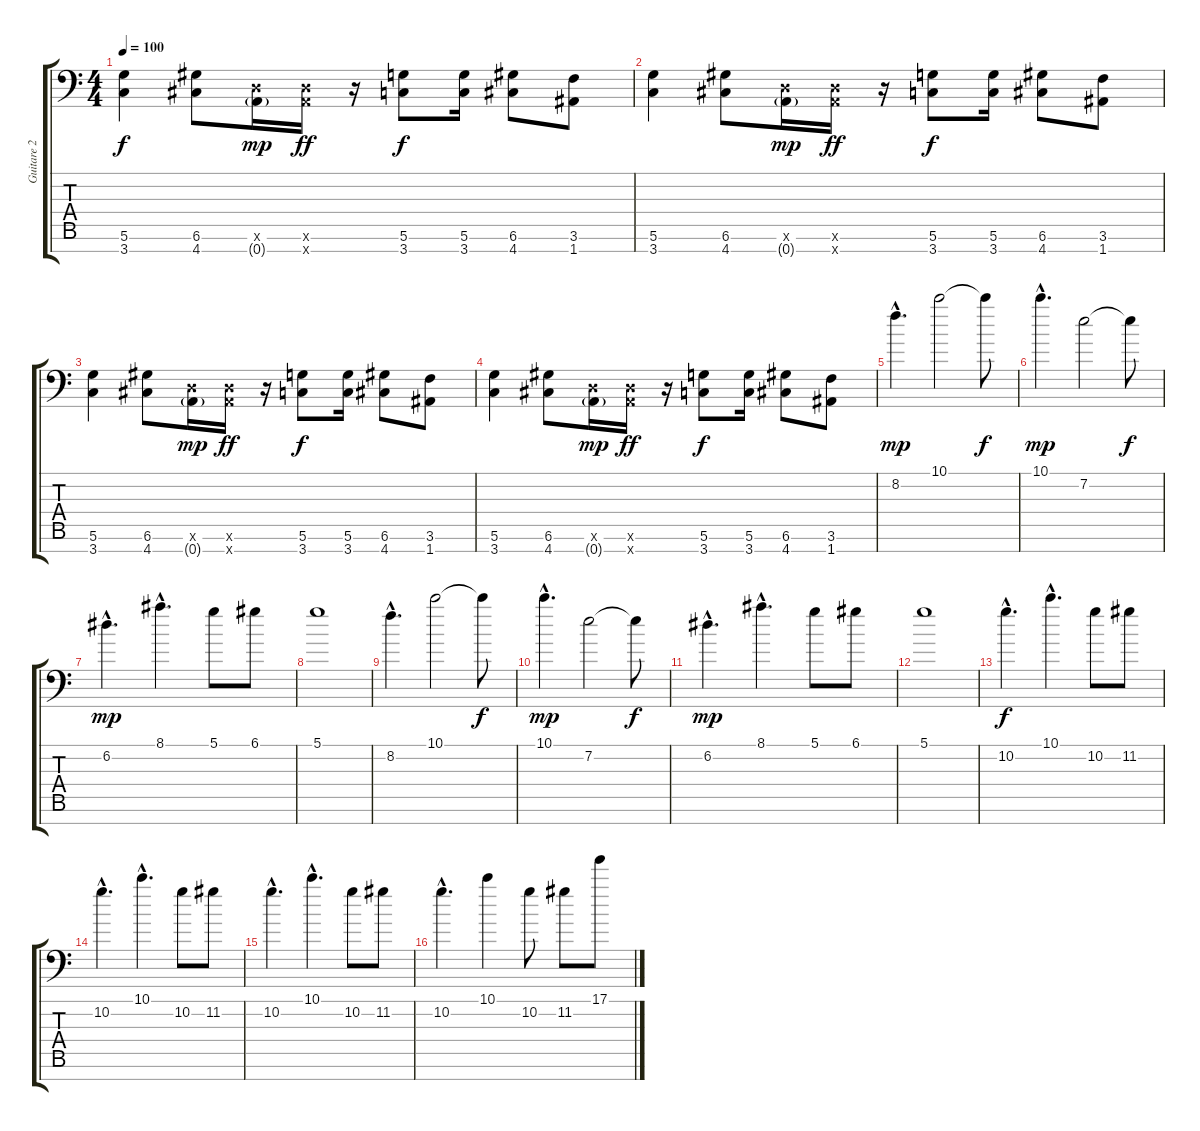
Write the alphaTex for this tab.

\track ("Guitare 2" "Guitare 2") {instrument overdrivenguitar}
\staff {score tabs}
\tuning (D4 A3 F3 C3 G2 D2 A1) {hide}
\ts (4 4)
\tempo 100
\clef f4
\ks c
(5.6 3.7).4{dy f} (6.6 4.7).8 (0.6{x} 0.7{g}).16{dy mp} (0.6{x} 0.7{x}).16{dy ff} r.16 (5.6 3.7).8{dy f} (5.6 3.7).16 (6.6 4.7).8 (3.6 1.7).8 |
(5.6 3.7).4 (6.6 4.7).8 (0.6{x} 0.7{g}).16{dy mp} (0.6{x} 0.7{x}).16{dy ff} r.16 (5.6 3.7).8{dy f} (5.6 3.7).16 (6.6 4.7).8 (3.6 1.7).8 |
(5.6 3.7).4 (6.6 4.7).8 (0.6{x} 0.7{g}).16{dy mp} (0.6{x} 0.7{x}).16{dy ff} r.16 (5.6 3.7).8{dy f} (5.6 3.7).16 (6.6 4.7).8 (3.6 1.7).8 |
(5.6 3.7).4 (6.6 4.7).8 (0.6{x} 0.7{g}).16{dy mp} (0.6{x} 0.7{x}).16{dy ff} r.16 (5.6 3.7).8{dy f} (5.6 3.7).16 (6.6 4.7).8 (3.6 1.7).8 |
8.2{hac}.4{d dy mp} 10.1.2 10.1{t}.8{dy f} |
10.1{hac}.4{d dy mp} 7.2.2 7.2{t}.8{dy f} |
6.2{hac}.4{d dy mp} 8.1{hac}.4{d} 5.1.8 6.1.8 |
5.1.1 |
8.2{hac}.4{d} 10.1.2 10.1{t}.8{dy f} |
10.1{hac}.4{d dy mp} 7.2.2 7.2{t}.8{dy f} |
6.2{hac}.4{d dy mp} 8.1{hac}.4{d} 5.1.8 6.1.8 |
5.1.1 |
10.2{hac}.4{d dy f} 10.1{hac}.4{d} 10.2.8 11.2.8 |
10.2{hac}.4{d} 10.1{hac}.4{d} 10.2.8 11.2.8 |
10.2{hac}.4{d} 10.1{hac}.4{d} 10.2.8 11.2.8 |
10.2{hac}.4{d} 10.1.4 10.2.8 11.2.8 17.1.8
